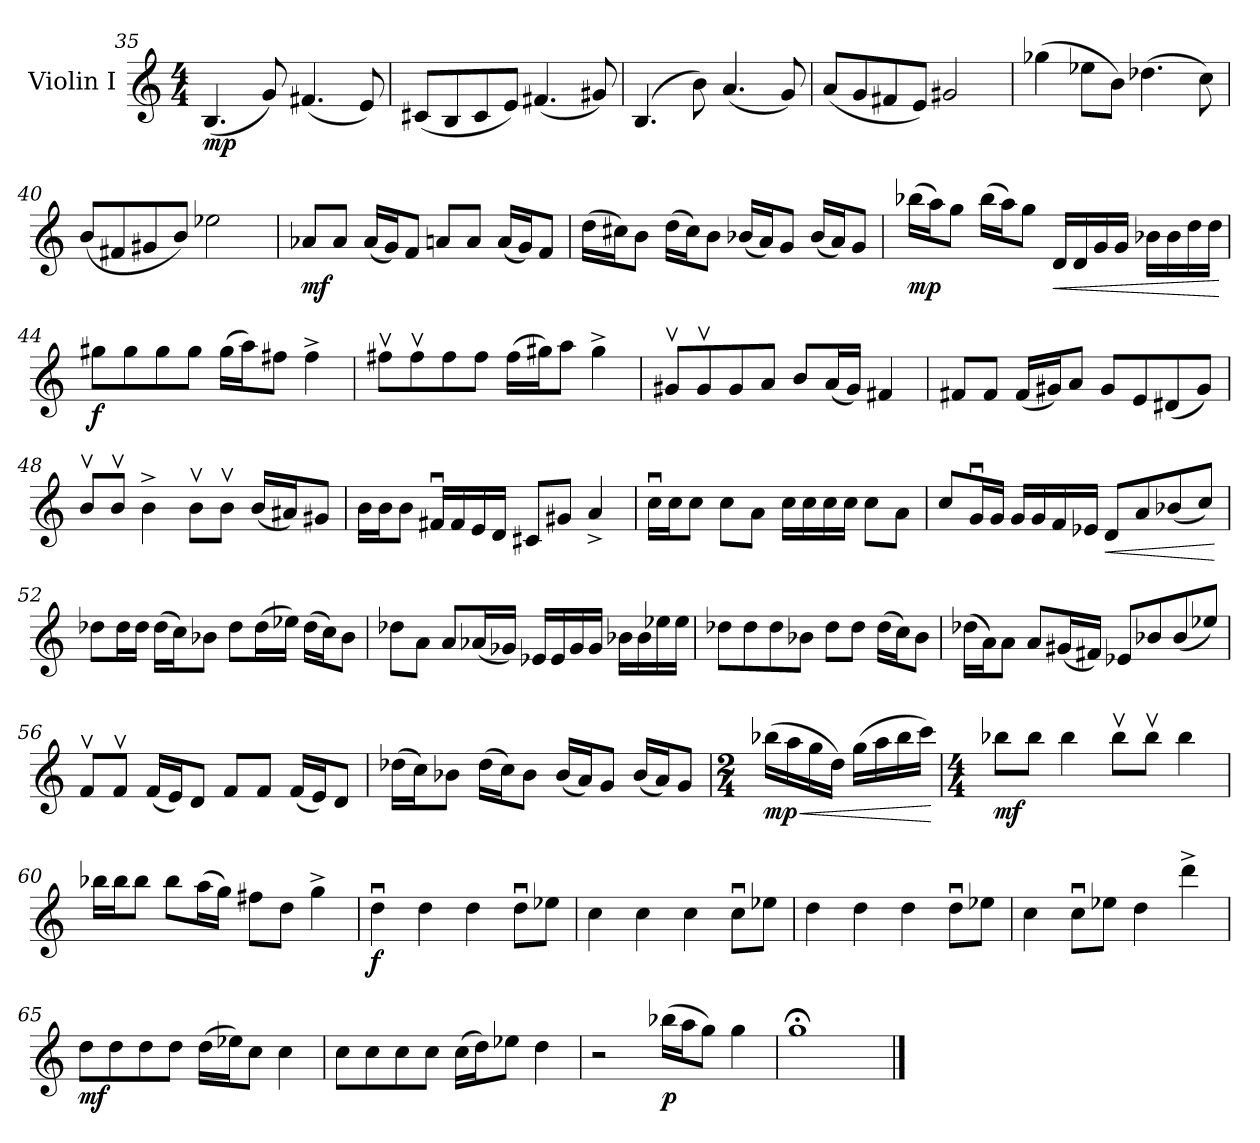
**kern	**dynam
*part1	*part1
*staff1	*staff1
*I"Violin I	*
*I'Vln	*
*clefG2	*
*k[]	*
*M4/4	*
=35	=35
!	!LO:DY:b
(4.B/	mp
8g/)	.
(4.f#X/	.
8e/)	.
!!LO:LB:g=z
=36	=36
(8c#X/L	.
8B/	.
8c#/	.
8e/J)	.
(4.f#X/	.
8g#X/)	.
=37	=37
(4.B/	.
8b\)	.
(4.a/	.
8g/)	.
=38	=38
(8a/L	.
8g/	.
8f#X/	.
8e/J)	.
2g#X/	.
=39	=39
(4gg-X\	.
8ee-X\L	.
8b\J)	.
(4.dd-X\	.
8cc\)	.
=40	=40
(8b/L	.
8f#X/	.
8g#X/	.
8b/J)	.
2ee-X\	.
!!LO:PB:g=z
=41	=41
!	!LO:DY:b
8a-X/L	mf
8a-/J	.
(16a-/LL	.
16g/J)	.
8f/J	.
8an/L	.
8a/J	.
(16a/LL	.
16g/J)	.
8f/J	.
=42	=42
(16dd\LL	.
16cc#X\J)	.
8b\J	.
(16dd\LL	.
16cc#\J)	.
8b\J	.
(16b-X/LL	.
16a/J)	.
8g/J	.
(16b-/LL	.
16a/J)	.
8g/J	.
=43	=43
!	!LO:DY:b
(16bb-X\LL	mp
16aa\J)	.
8gg\J	.
(16bb-\LL	.
16aa\J)	.
8gg\J	.
!	!LO:HP:b
16d/LL	<
16d/	.
16g/	.
16g/JJ	.
16b-X\LL	.
16b-\	.
16dd\	.
16dd\JJ	.
.	[
!!LO:LB:g=z
=44	=44
!	!LO:DY:b
8gg#X\L	f
8gg#\	.
8gg#\	.
8gg#\J	.
(16gg#\LL	.
16aa\J)	.
8ff#X\J	.
4ff#^\	.
=45	=45
8ff#Xv\L	.
8ff#v\	.
8ff#\	.
8ff#\J	.
(16ff#\LL	.
16gg#X\J)	.
8aa\J	.
4gg#^\	.
=46	=46
8g#Xv/L	.
8g#v/	.
8g#/	.
8a/J	.
8b/L	.
(16a/L	.
16g#/JJ)	.
4f#X/	.
=47	=47
8f#X/L	.
8f#/J	.
(16f#/LL	.
16g#X/J)	.
8a/J	.
8g#/L	.
8e/	.
(8d#X/	.
8g#/J)	.
!!LO:LB:g=z
=48	=48
8bv/L	.
8bv/J	.
4b^\	.
8bv\L	.
8bv\J	.
(16b/LL	.
16a#X/J)	.
8g#X/J	.
=49	=49
16b\LL	.
16b\J	.
8b\J	.
16f#Xu/LL	.
16f#/	.
16e/	.
16d/JJ	.
8c#X/L	.
8g#X/J	.
4a^/	.
=50	=50
16ccu\LL	.
16cc\J	.
8cc\J	.
8cc\L	.
8a\J	.
16cc\LL	.
16cc\	.
16cc\	.
16cc\JJ	.
8cc\L	.
8a\J	.
=51	=51
8cc/L	.
16gu/L	.
16g/JJ	.
16g/LL	.
16g/	.
16f/	.
16e-X/JJ	.
!	!LO:HP:b
8d/L	<
8a/	.
(8b-X/	.
8cc/J)	.
.	[
!!LO:LB:g=z
=52	=52
8dd-X\L	.
16dd-\L	.
16dd-\JJ	.
(16dd-\LL	.
16cc\J)	.
8b-X\J	.
8dd-\L	.
(16dd-\L	.
16ee-X\JJ)	.
(16dd-\LL	.
16cc\J)	.
8b-\J	.
=53	=53
8dd-X\L	.
8a\J	.
8a/L	.
(16a-X/L	.
16g-X/JJ)	.
16e-X/LL	.
16e-/	.
16g-/	.
16g-/JJ	.
16b-X\LL	.
16b-\	.
16ee-X\	.
16ee-\JJ	.
=54	=54
8dd-X\L	.
8dd-\	.
8dd-\	.
8b-X\J	.
8dd-\L	.
8dd-\J	.
(16dd-\LL	.
16cc\J)	.
8b-\J	.
!!LO:LB:g=z
=55	=55
(16dd-X\LL	.
16a\J)	.
8a\J	.
8a/L	.
(16g#X/L	.
16f#X/JJ)	.
8e-X/L	.
8b-X/	.
(8b-/	.
8ee-X/J)	.
=56	=56
8fv/L	.
8fv/J	.
(16f/LL	.
16e/J)	.
8d/J	.
8f/L	.
8f/J	.
(16f/LL	.
16e/J)	.
8d/J	.
=57	=57
(16dd-X\LL	.
16cc\J)	.
8b-X\J	.
(16dd-\LL	.
16cc\J)	.
8b-\J	.
(16b-/LL	.
16a/J)	.
8g/J	.
(16b-/LL	.
16a/J)	.
8g/J	.
!!LO:LB:g=z
=58	=58
*M2/4	*
!	!LO:HP:b
!	!LO:DY:n=1:b
(16bb-X\LL	< mp
16aa\	.
16gg\	.
16dd\JJ)	.
(16gg\LL	.
16aa\	.
16bb-\	.
16ccc\JJ)	.
.	[
=59	=59
*M4/4	*
!	!LO:DY:b
8bb-X\L	mf
8bb-\J	.
4bb-\	.
8bb-v\L	.
8bb-v\J	.
4bb-\	.
=60	=60
16bb-X\LL	.
16bb-\J	.
8bb-\J	.
8bb-\L	.
(16aa\L	.
16gg\JJ)	.
8ff#X\L	.
8dd\J	.
4gg^\	.
=61	=61
!	!LO:DY:b
4ddu\	f
4dd\	.
4dd\	.
8ddu\L	.
8ee-X\J	.
=62	=62
4cc\	.
4cc\	.
4cc\	.
8ccu\L	.
8ee-X\J	.
!!LO:LB:g=z
=63	=63
4dd\	.
4dd\	.
4dd\	.
8ddu\L	.
8ee-X\J	.
=64	=64
4cc\	.
8ccu\L	.
8ee-X\J	.
4dd\	.
4ddd^\	.
=65	=65
!	!LO:DY:b
8dd\L	mf
8dd\	.
8dd\	.
8dd\J	.
(16dd\LL	.
16ee-X\J)	.
8cc\J	.
4cc\	.
=66	=66
8cc\L	.
8cc\	.
8cc\	.
8cc\J	.
(16cc\LL	.
16dd\J)	.
8ee-X\J	.
4dd\	.
=67	=67
2r	.
!	!LO:DY:b
(16bb-X\LL	p
16aa\J	.
8gg\J)	.
4gg\	.
=68	=68
1gg;<	.
==	==
*-	*-
